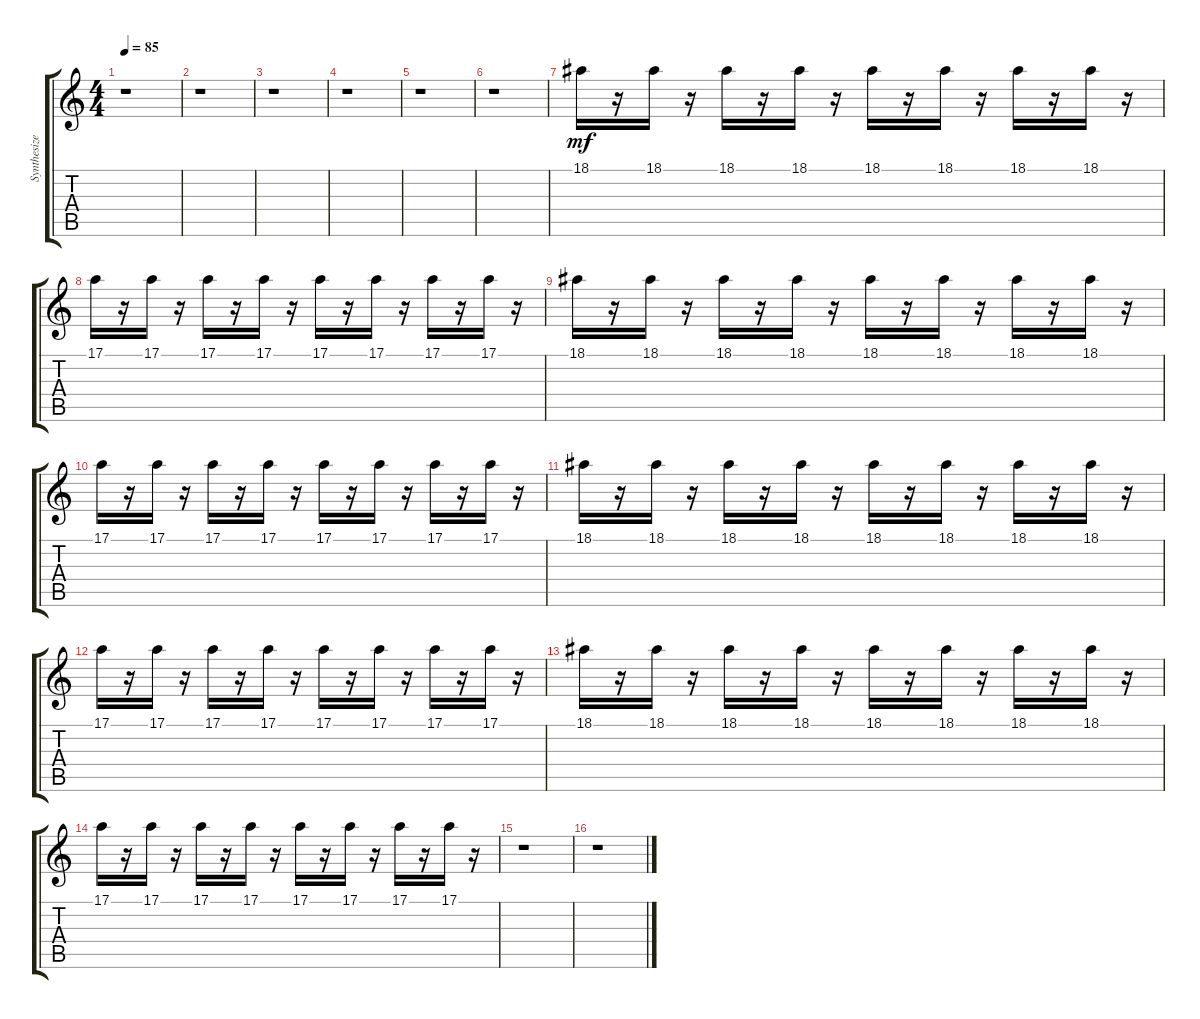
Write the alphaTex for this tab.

\track ("Synthesizer" "Synthesize") {instrument lead1square}
\staff {score tabs}
\tuning (E4 B3 G3 D3 A2 E2) {hide}
\ts (4 4)
\tempo 85
\clef g2
\ks c
r.1{dy mf} |
r.1 |
r.1 |
r.1 |
r.1 |
r.1 |
18.1.16 r.16 18.1.16 r.16 18.1.16 r.16 18.1.16 r.16 18.1.16 r.16 18.1.16 r.16 18.1.16 r.16 18.1.16 r.16 |
17.1.16 r.16 17.1.16 r.16 17.1.16 r.16 17.1.16 r.16 17.1.16 r.16 17.1.16 r.16 17.1.16 r.16 17.1.16 r.16 |
18.1.16 r.16 18.1.16 r.16 18.1.16 r.16 18.1.16 r.16 18.1.16 r.16 18.1.16 r.16 18.1.16 r.16 18.1.16 r.16 |
17.1.16 r.16 17.1.16 r.16 17.1.16 r.16 17.1.16 r.16 17.1.16 r.16 17.1.16 r.16 17.1.16 r.16 17.1.16 r.16 |
18.1.16 r.16 18.1.16 r.16 18.1.16 r.16 18.1.16 r.16 18.1.16 r.16 18.1.16 r.16 18.1.16 r.16 18.1.16 r.16 |
17.1.16 r.16 17.1.16 r.16 17.1.16 r.16 17.1.16 r.16 17.1.16 r.16 17.1.16 r.16 17.1.16 r.16 17.1.16 r.16 |
18.1.16 r.16 18.1.16 r.16 18.1.16 r.16 18.1.16 r.16 18.1.16 r.16 18.1.16 r.16 18.1.16 r.16 18.1.16 r.16 |
17.1.16 r.16 17.1.16 r.16 17.1.16 r.16 17.1.16 r.16 17.1.16 r.16 17.1.16 r.16 17.1.16 r.16 17.1.16 r.16 |
r.1 |
r.1
